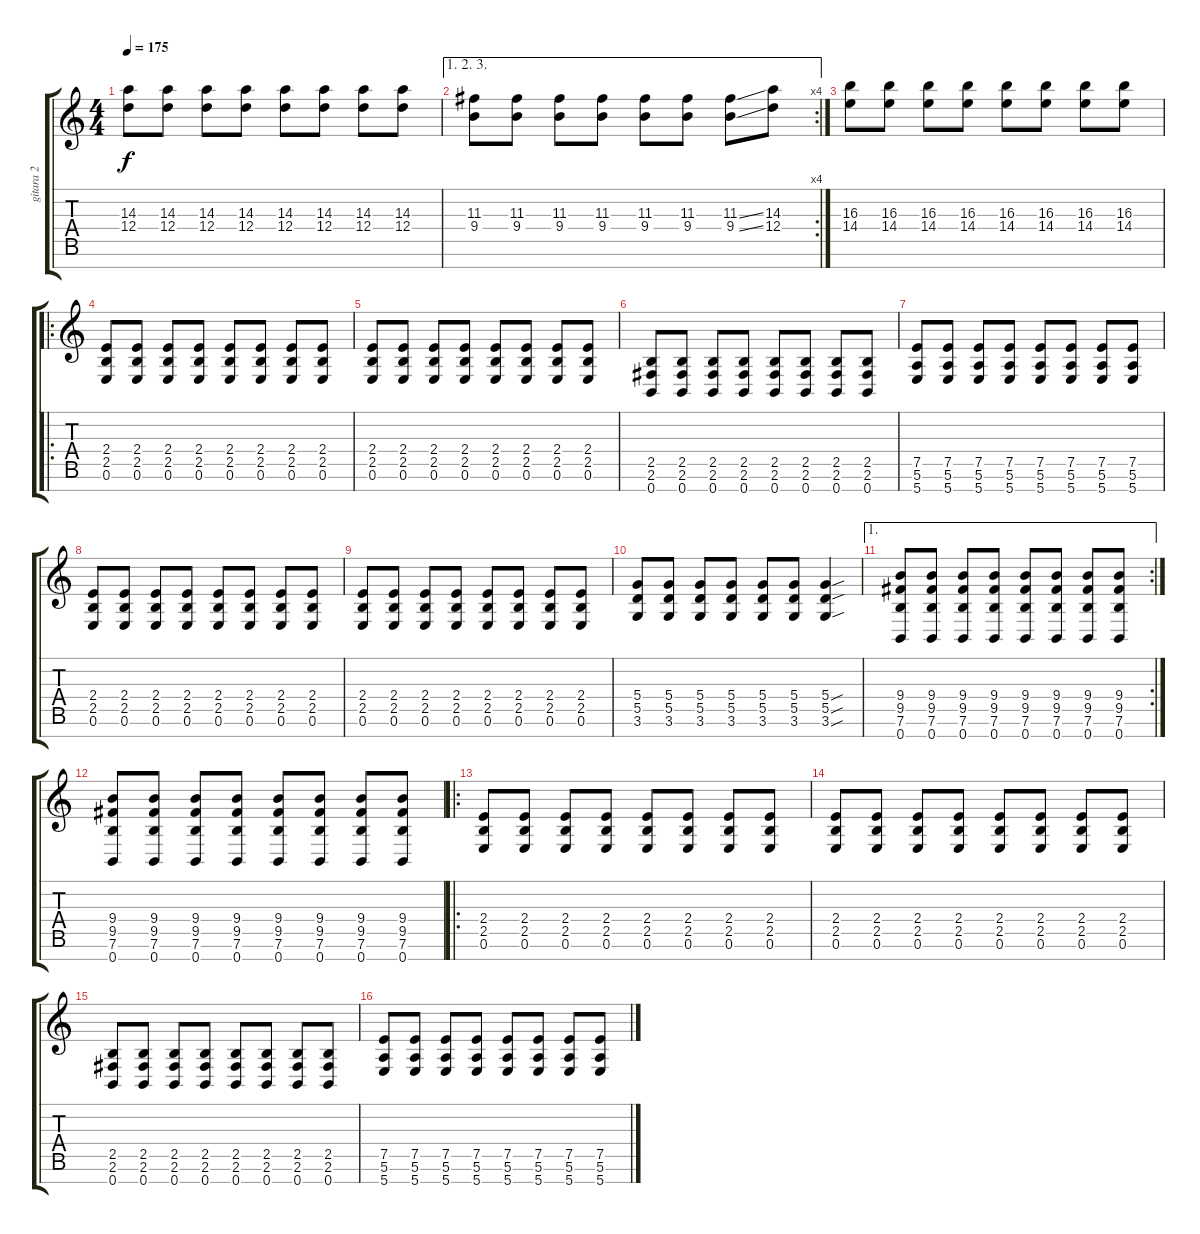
\track ("gitara 2" "gitara 2") {instrument distortionguitar}
\staff {score tabs}
\tuning (E4 B3 G3 D3 A2 E2 B1) {hide}
\ts (4 4)
\tempo 175
\clef g2
\ks c
(14.3 12.4).8{dy f} (14.3 12.4).8 (14.3 12.4).8 (14.3 12.4).8 (14.3 12.4).8 (14.3 12.4).8 (14.3 12.4).8 (14.3 12.4).8 |
\ae (1 2 3)
\rc 4
(11.3 9.4).8 (11.3 9.4).8 (11.3 9.4).8 (11.3 9.4).8 (11.3 9.4).8 (11.3 9.4).8 (11.3{ss} 9.4{ss}).8 (14.3 12.4).8 |
(16.3 14.4).8 (16.3 14.4).8 (16.3 14.4).8 (16.3 14.4).8 (16.3 14.4).8 (16.3 14.4).8 (16.3 14.4).8 (16.3 14.4).8 |
\ro
(2.4 2.5 0.6).8 (2.4 2.5 0.6).8 (2.4 2.5 0.6).8 (2.4 2.5 0.6).8 (2.4 2.5 0.6).8 (2.4 2.5 0.6).8 (2.4 2.5 0.6).8 (2.4 2.5 0.6).8 |
(2.4 2.5 0.6).8 (2.4 2.5 0.6).8 (2.4 2.5 0.6).8 (2.4 2.5 0.6).8 (2.4 2.5 0.6).8 (2.4 2.5 0.6).8 (2.4 2.5 0.6).8 (2.4 2.5 0.6).8 |
(2.5 2.6 0.7).8 (2.5 2.6 0.7).8 (2.5 2.6 0.7).8 (2.5 2.6 0.7).8 (2.5 2.6 0.7).8 (2.5 2.6 0.7).8 (2.5 2.6 0.7).8 (2.5 2.6 0.7).8 |
(7.5 5.6 5.7).8 (7.5 5.6 5.7).8 (7.5 5.6 5.7).8 (7.5 5.6 5.7).8 (7.5 5.6 5.7).8 (7.5 5.6 5.7).8 (7.5 5.6 5.7).8 (7.5 5.6 5.7).8 |
(2.4 2.5 0.6).8 (2.4 2.5 0.6).8 (2.4 2.5 0.6).8 (2.4 2.5 0.6).8 (2.4 2.5 0.6).8 (2.4 2.5 0.6).8 (2.4 2.5 0.6).8 (2.4 2.5 0.6).8 |
(2.4 2.5 0.6).8 (2.4 2.5 0.6).8 (2.4 2.5 0.6).8 (2.4 2.5 0.6).8 (2.4 2.5 0.6).8 (2.4 2.5 0.6).8 (2.4 2.5 0.6).8 (2.4 2.5 0.6).8 |
(5.4 5.5 3.6).8 (5.4 5.5 3.6).8 (5.4 5.5 3.6).8 (5.4 5.5 3.6).8 (5.4 5.5 3.6).8 (5.4 5.5 3.6).8 (5.4{sou} 5.5{sou} 3.6{sou}).4 |
\ae 1
\rc 2
(9.4 9.5 7.6 0.7).8 (9.4 9.5 7.6 0.7).8 (9.4 9.5 7.6 0.7).8 (9.4 9.5 7.6 0.7).8 (9.4 9.5 7.6 0.7).8 (9.4 9.5 7.6 0.7).8 (9.4 9.5 7.6 0.7).8 (9.4 9.5 7.6 0.7).8 |
(9.4 9.5 7.6 0.7).8 (9.4 9.5 7.6 0.7).8 (9.4 9.5 7.6 0.7).8 (9.4 9.5 7.6 0.7).8 (9.4 9.5 7.6 0.7).8 (9.4 9.5 7.6 0.7).8 (9.4 9.5 7.6 0.7).8 (9.4 9.5 7.6 0.7).8 |
\ro
(2.4 2.5 0.6).8 (2.4 2.5 0.6).8 (2.4 2.5 0.6).8 (2.4 2.5 0.6).8 (2.4 2.5 0.6).8 (2.4 2.5 0.6).8 (2.4 2.5 0.6).8 (2.4 2.5 0.6).8 |
(2.4 2.5 0.6).8 (2.4 2.5 0.6).8 (2.4 2.5 0.6).8 (2.4 2.5 0.6).8 (2.4 2.5 0.6).8 (2.4 2.5 0.6).8 (2.4 2.5 0.6).8 (2.4 2.5 0.6).8 |
(2.5 2.6 0.7).8 (2.5 2.6 0.7).8 (2.5 2.6 0.7).8 (2.5 2.6 0.7).8 (2.5 2.6 0.7).8 (2.5 2.6 0.7).8 (2.5 2.6 0.7).8 (2.5 2.6 0.7).8 |
(7.5 5.6 5.7).8 (7.5 5.6 5.7).8 (7.5 5.6 5.7).8 (7.5 5.6 5.7).8 (7.5 5.6 5.7).8 (7.5 5.6 5.7).8 (7.5 5.6 5.7).8 (7.5 5.6 5.7).8
